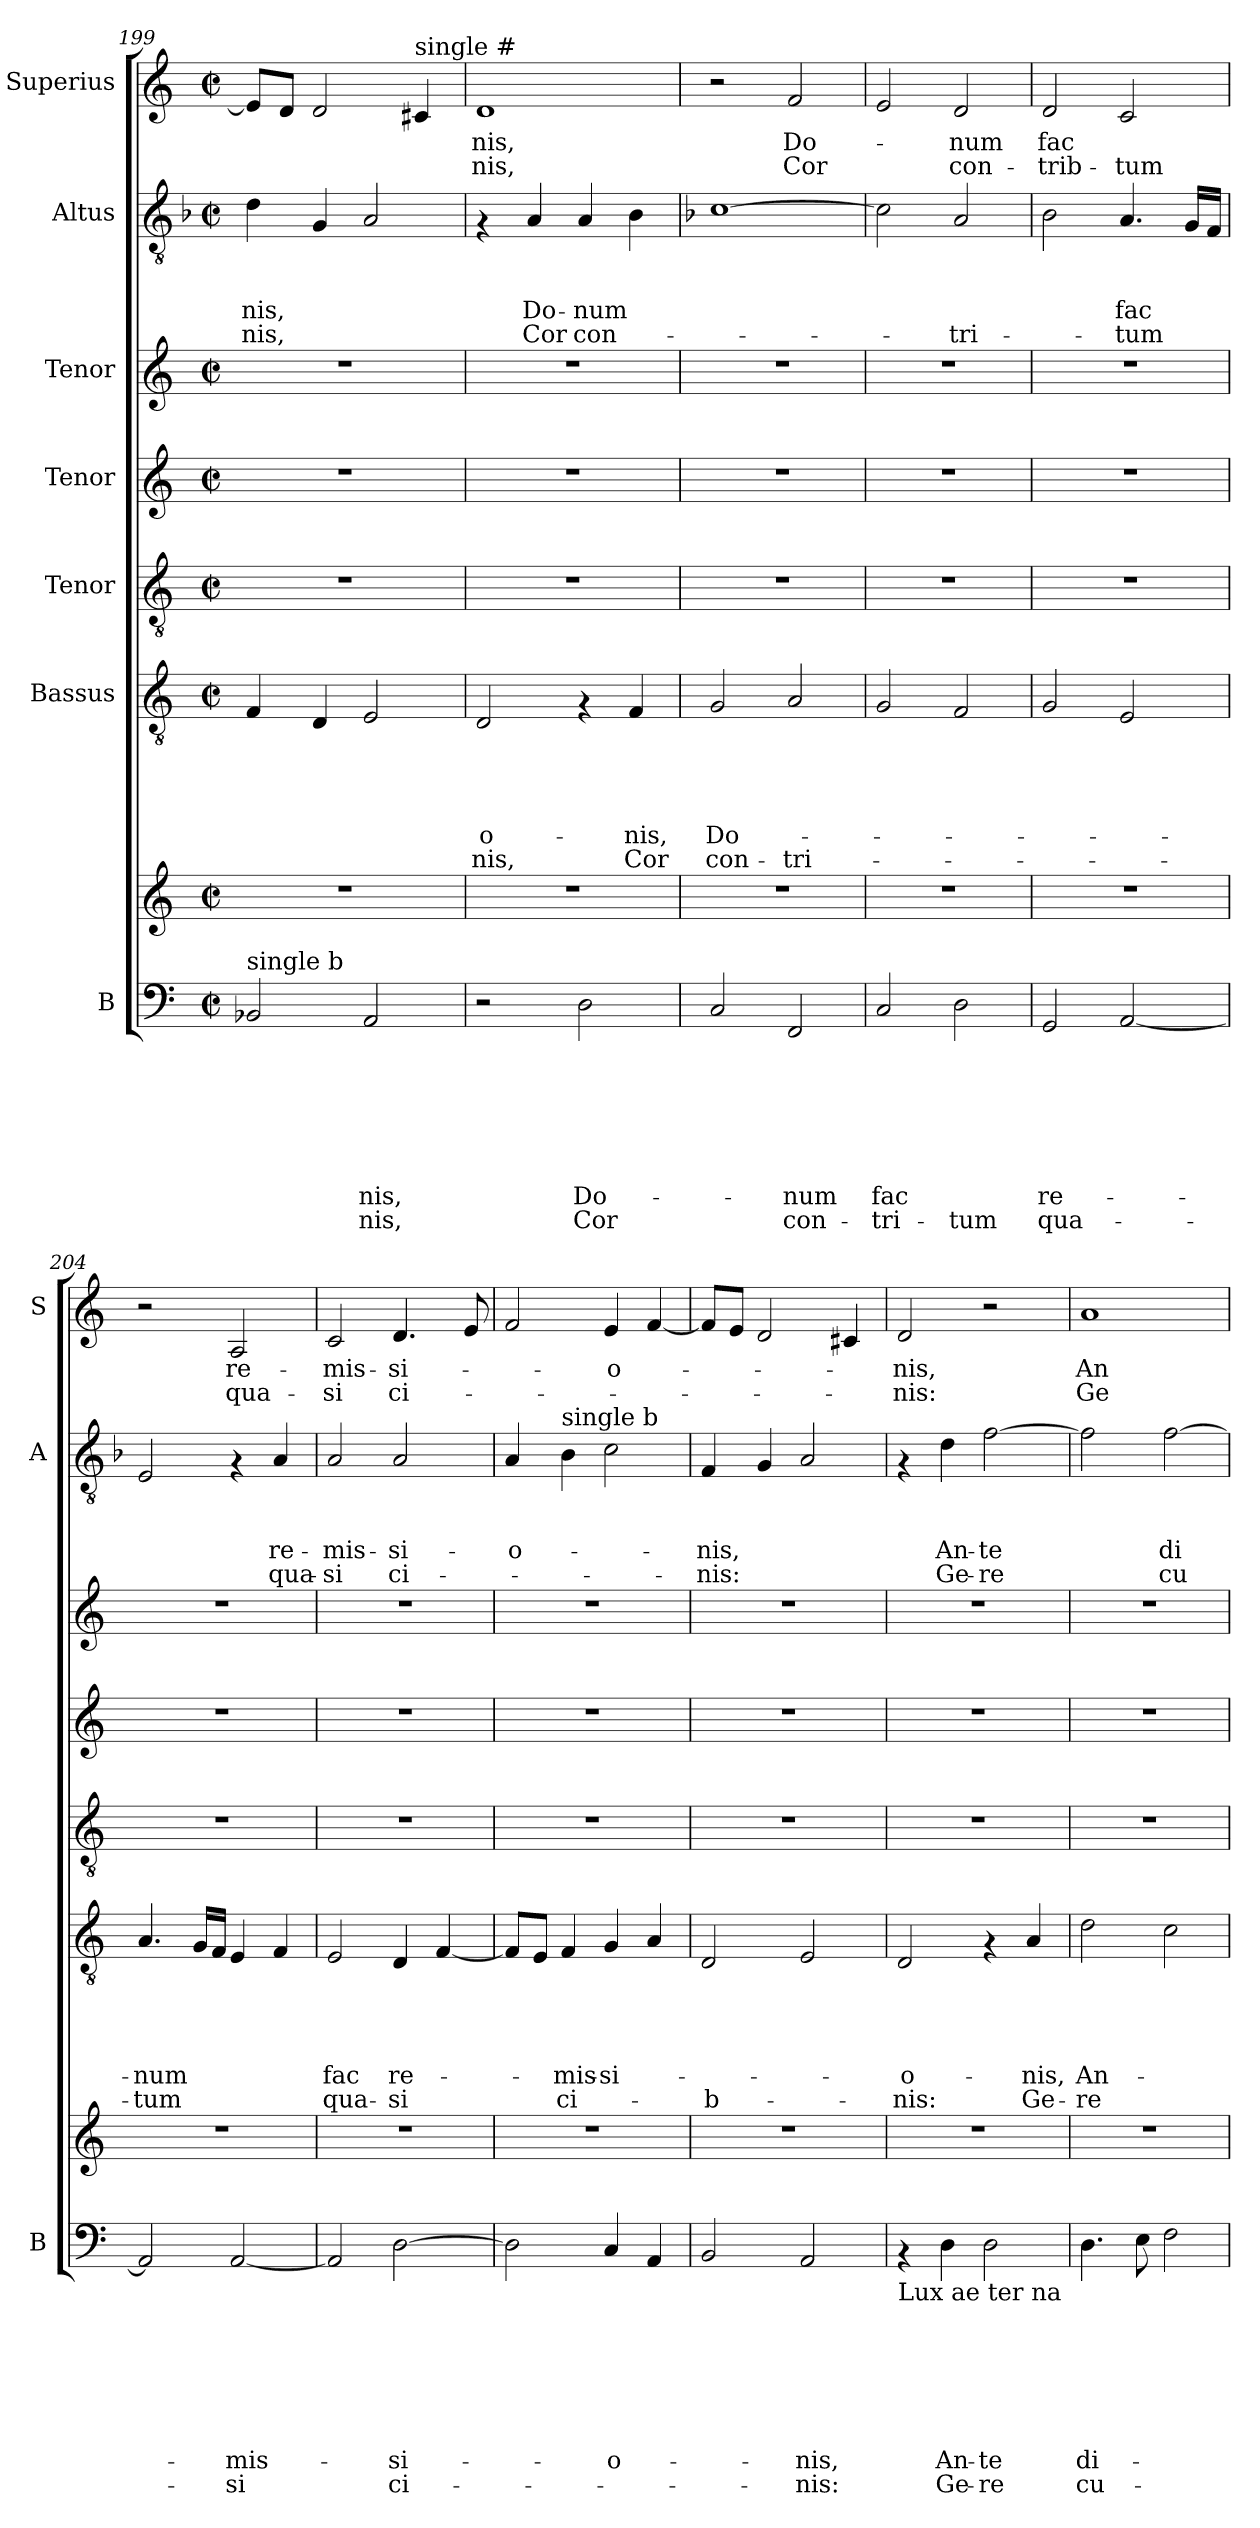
**kern	**text	**text	**text	**text	**text	**text	**text	**text	**kern	**kern	**text	**text	**text	**text	**text	**text	**kern	**kern	**kern	**kern	**text	**text	**text	**text	**kern	**text	**text
*part8	*part8	*part8	*part8	*part8	*part8	*part8	*part8	*part8	*part7	*part6	*part6	*part6	*part6	*part6	*part6	*part6	*part5	*part4	*part3	*part2	*part2	*part2	*part2	*part2	*part1	*part1	*part1
*staff8	*staff8	*staff8	*staff8	*staff8	*staff8	*staff8	*staff8	*staff8	*staff7	*staff6	*staff6	*staff6	*staff6	*staff6	*staff6	*staff6	*staff5	*staff4	*staff3	*staff2	*staff2	*staff2	*staff2	*staff2	*staff1	*staff1	*staff1
*I"B	*	*	*	*	*	*	*	*	*	*I"Bassus	*	*	*	*	*	*	*I"Tenor	*I"Tenor	*I"Tenor	*I"Altus	*	*	*	*	*I"Superius	*	*
*I'B	*	*	*	*	*	*	*	*	*	*	*	*	*	*	*	*	*	*	*	*I'A	*	*	*	*	*I'S	*	*
*clefF4	*	*	*	*	*	*	*	*	*clefG2	*clefGv2	*	*	*	*	*	*	*clefGv2	*clefG2	*clefG2	*clefGv2	*	*	*	*	*clefG2	*	*
*k[]	*	*	*	*	*	*	*	*	*k[]	*k[]	*	*	*	*	*	*	*k[]	*k[]	*k[]	*k[b-]	*	*	*	*	*k[]	*	*
*C:	*	*	*	*	*	*	*	*	*C:	*C:	*	*	*	*	*	*	*C:	*C:	*C:	*F:	*	*	*	*	*C:	*	*
*M2/2	*	*	*	*	*	*	*	*	*M2/2	*M2/2	*	*	*	*	*	*	*M2/2	*M2/2	*M2/2	*M2/2	*	*	*	*	*M2/2	*	*
*met(c|)	*	*	*	*	*	*	*	*	*met(c|)	*met(c|)	*	*	*	*	*	*	*met(c|)	*met(c|)	*met(c|)	*met(c|)	*	*	*	*	*met(c|)	*	*
=199	=199	=199	=199	=199	=199	=199	=199	=199	=199	=199	=199	=199	=199	=199	=199	=199	=199	=199	=199	=199	=199	=199	=199	=199	=199	=199	=199
!LO:TX:a:t=single b	!	!	!	!	!	!	!	!	!	!	!	!	!	!	!	!	!	!	!	!	!	!	!	!	!	!	!
!	!	!	!	!	!	!	!	!	!	!	!	!	!	!	!	!	!	!	!	!	!	!	!LO:LY:b	!LO:LY:b	!	!	!
2BB-/	.	.	.	.	.	.	.	.	1r	4F/	.	.	.	.	.	.	1r	1r	1r	4d\	.	.	-nis,	-nis,	8e/L]	.	.
.	.	.	.	.	.	.	.	.	.	.	.	.	.	.	.	.	.	.	.	.	.	.	.	.	8d/J	.	.
.	.	.	.	.	.	.	.	.	.	4D/	.	.	.	.	.	.	.	.	.	4G/	.	.	.	.	2d/	.	.
!	!	!	!	!	!	!	!LO:LY:b	!LO:LY:b	!	!	!	!	!	!	!	!	!	!	!	!	!	!	!	!	!	!	!
2AA/	.	.	.	.	.	.	-nis,	-nis,	.	2E/	.	.	.	.	.	.	.	.	.	2A/	.	.	.	.	.	.	.
!	!	!	!	!	!	!	!	!	!	!	!	!	!	!	!	!	!	!	!	!	!	!	!	!	!LO:TX:a:t=single #	!	!
.	.	.	.	.	.	.	.	.	.	.	.	.	.	.	.	.	.	.	.	.	.	.	.	.	4c#/	.	.
!!LO:LB:g=z
=200	=200	=200	=200	=200	=200	=200	=200	=200	=200	=200	=200	=200	=200	=200	=200	=200	=200	=200	=200	=200	=200	=200	=200	=200	=200	=200	=200
*	*	*	*	*	*	*	*	*	*	*	*	*	*	*	*	*	*	*	*	*k[]	*	*	*	*	*	*	*
*	*	*	*	*	*	*	*	*	*	*	*	*	*	*	*	*	*	*	*	*C:	*	*	*	*	*	*	*
!	!	!	!	!	!	!	!	!	!	!	!	!	!	!	!LO:LY:b	!LO:LY:b	!	!	!	!	!	!	!	!	!	!LO:LY:b	!LO:LY:b
2r	.	.	.	.	.	.	.	.	1r	2D/	.	.	.	.	-o-	-nis,	1r	1r	1r	4rF	.	.	.	.	1d	-nis,	-nis,
!	!	!	!	!	!	!	!	!	!	!	!	!	!	!	!	!	!	!	!	!	!	!	!LO:LY:b	!LO:LY:b	!	!	!
.	.	.	.	.	.	.	.	.	.	.	.	.	.	.	.	.	.	.	.	4A/	.	.	Do-	Cor	.	.	.
!	!	!	!	!	!	!	!LO:LY:b	!LO:LY:b	!	!	!	!	!	!	!	!	!	!	!	!	!	!	!LO:LY:b	!LO:LY:b	!	!	!
2D\	.	.	.	.	.	.	Do-	Cor	.	4rF	.	.	.	.	.	.	.	.	.	4A/	.	.	-num	con-	.	.	.
!	!	!	!	!	!	!	!	!	!	!	!	!	!	!	!LO:LY:b	!LO:LY:b	!	!	!	!	!	!	!	!	!	!	!
.	.	.	.	.	.	.	.	.	.	4F/	.	.	.	.	-nis,	Cor	.	.	.	4B\	.	.	.	.	.	.	.
=201	=201	=201	=201	=201	=201	=201	=201	=201	=201	=201	=201	=201	=201	=201	=201	=201	=201	=201	=201	=201	=201	=201	=201	=201	=201	=201	=201
*	*	*	*	*	*	*	*	*	*	*	*	*	*	*	*	*	*	*	*	*k[b-]	*	*	*	*	*	*	*
*	*	*	*	*	*	*	*	*	*	*	*	*	*	*	*	*	*	*	*	*F:	*	*	*	*	*	*	*
!	!	!	!	!	!	!	!	!	!	!	!	!	!	!	!LO:LY:b	!LO:LY:b	!	!	!	!	!	!	!	!	!	!	!
2C/	.	.	.	.	.	.	.	.	1r	2G/	.	.	.	.	Do-	con-	1r	1r	1r	[>1c	.	.	.	.	2r	.	.
!	!	!	!	!	!	!	!LO:LY:b	!LO:LY:b	!	!	!	!	!	!	!	!LO:LY:b	!	!	!	!	!	!	!	!	!	!LO:LY:b	!LO:LY:b
2FF/	.	.	.	.	.	.	-num	con-	.	2A/	.	.	.	.	.	-tri-	.	.	.	.	.	.	.	.	2f/	Do-	Cor
=202	=202	=202	=202	=202	=202	=202	=202	=202	=202	=202	=202	=202	=202	=202	=202	=202	=202	=202	=202	=202	=202	=202	=202	=202	=202	=202	=202
!	!	!	!	!	!	!	!LO:LY:b	!LO:LY:b	!	!	!	!	!	!	!	!	!	!	!	!	!	!	!	!	!	!	!
2C/	.	.	.	.	.	.	fac	-tri-	1r	2G/	.	.	.	.	.	.	1r	1r	1r	2c\]	.	.	.	.	2e/	.	.
!	!	!	!	!	!	!	!	!LO:LY:b	!	!	!	!	!	!	!	!	!	!	!	!	!	!	!	!LO:LY:b	!	!LO:LY:b	!LO:LY:b
2D\	.	.	.	.	.	.	.	-tum	.	2F/	.	.	.	.	.	.	.	.	.	2A/	.	.	.	-tri-	2d/	-num	con-
=203	=203	=203	=203	=203	=203	=203	=203	=203	=203	=203	=203	=203	=203	=203	=203	=203	=203	=203	=203	=203	=203	=203	=203	=203	=203	=203	=203
!	!	!	!	!	!	!	!LO:LY:b	!LO:LY:b	!	!	!	!	!	!	!	!	!	!	!	!	!	!	!	!	!	!LO:LY:b	!LO:LY:b
2GG/	.	.	.	.	.	.	re-	qua-	1r	2G/	.	.	.	.	.	.	1r	1r	1r	2B-\	.	.	.	.	2d/	fac	-trib-
!	!	!	!	!	!	!	!	!	!	!	!	!	!	!	!	!	!	!	!	!	!	!	!LO:LY:b	!LO:LY:b	!	!	!LO:LY:b
[<2AA/	.	.	.	.	.	.	.	.	.	2E/	.	.	.	.	.	.	.	.	.	4.A/	.	.	fac	-tum	2c/	.	-tum
.	.	.	.	.	.	.	.	.	.	.	.	.	.	.	.	.	.	.	.	16G/LL	.	.	.	.	.	.	.
.	.	.	.	.	.	.	.	.	.	.	.	.	.	.	.	.	.	.	.	16F/JJ	.	.	.	.	.	.	.
=204	=204	=204	=204	=204	=204	=204	=204	=204	=204	=204	=204	=204	=204	=204	=204	=204	=204	=204	=204	=204	=204	=204	=204	=204	=204	=204	=204
!	!	!	!	!	!	!	!	!	!	!	!	!	!	!	!LO:LY:b	!LO:LY:b	!	!	!	!	!	!	!	!	!	!	!
2AA/]	.	.	.	.	.	.	.	.	1r	4.A/	.	.	.	.	-num	-tum	1r	1r	1r	2E/	.	.	.	.	2r	.	.
.	.	.	.	.	.	.	.	.	.	16G/LL	.	.	.	.	.	.	.	.	.	.	.	.	.	.	.	.	.
.	.	.	.	.	.	.	.	.	.	16F/JJ	.	.	.	.	.	.	.	.	.	.	.	.	.	.	.	.	.
!	!	!	!	!	!	!	!LO:LY:b	!LO:LY:b	!	!	!	!	!	!	!	!	!	!	!	!	!	!	!	!	!	!LO:LY:b	!LO:LY:b
[<2AA/	.	.	.	.	.	.	-mis-	-si	.	4E/	.	.	.	.	.	.	.	.	.	4rF	.	.	.	.	2A/	re-	qua-
!	!	!	!	!	!	!	!	!	!	!	!	!	!	!	!	!	!	!	!	!	!	!	!LO:LY:b	!LO:LY:b	!	!	!
.	.	.	.	.	.	.	.	.	.	4F/	.	.	.	.	.	.	.	.	.	4A/	.	.	re-	qua-	.	.	.
=205	=205	=205	=205	=205	=205	=205	=205	=205	=205	=205	=205	=205	=205	=205	=205	=205	=205	=205	=205	=205	=205	=205	=205	=205	=205	=205	=205
!	!	!	!	!	!	!	!	!	!	!	!	!	!	!	!LO:LY:b	!LO:LY:b	!	!	!	!	!	!	!LO:LY:b	!LO:LY:b	!	!LO:LY:b	!LO:LY:b
2AA/]	.	.	.	.	.	.	.	.	1r	2E/	.	.	.	.	fac	qua-	1r	1r	1r	2A/	.	.	-mis-	-si	2c/	-mis-	-si
!	!	!	!	!	!	!	!LO:LY:b	!LO:LY:b	!	!	!	!	!	!	!LO:LY:b	!LO:LY:b	!	!	!	!	!	!	!LO:LY:b	!LO:LY:b	!	!LO:LY:b	!LO:LY:b
[>2D\	.	.	.	.	.	.	-si-	ci-	.	4D/	.	.	.	.	re-	-si	.	.	.	2A/	.	.	-si-	ci-	4.d/	-si-	ci-
.	.	.	.	.	.	.	.	.	.	[<4F/	.	.	.	.	.	.	.	.	.	.	.	.	.	.	.	.	.
.	.	.	.	.	.	.	.	.	.	.	.	.	.	.	.	.	.	.	.	.	.	.	.	.	8e/	.	.
=206	=206	=206	=206	=206	=206	=206	=206	=206	=206	=206	=206	=206	=206	=206	=206	=206	=206	=206	=206	=206	=206	=206	=206	=206	=206	=206	=206
!	!	!	!	!	!	!	!	!	!	!	!	!	!	!	!	!	!	!	!	!	!	!	!LO:LY:b	!	!	!	!
2D\]	.	.	.	.	.	.	.	.	1r	8F/L]	.	.	.	.	.	.	1r	1r	1r	4A/	.	.	-o-	.	2f/	.	.
.	.	.	.	.	.	.	.	.	.	8E/J	.	.	.	.	.	.	.	.	.	.	.	.	.	.	.	.	.
!	!	!	!	!	!	!	!	!	!	!	!	!	!	!	!	!	!	!	!	!LO:TX:a:t=single b	!	!	!	!	!	!	!
!	!	!	!	!	!	!	!	!	!	!	!	!	!	!	!LO:LY:b	!LO:LY:b	!	!	!	!	!	!	!	!	!	!	!
.	.	.	.	.	.	.	.	.	.	4F/	.	.	.	.	-mis-	ci-	.	.	.	4B-\	.	.	.	.	.	.	.
!	!	!	!	!	!	!	!LO:LY:b	!	!	!	!	!	!	!	!LO:LY:b	!	!	!	!	!	!	!	!	!	!	!LO:LY:b	!
4C/	.	.	.	.	.	.	-o-	.	.	4G/	.	.	.	.	-si-	.	.	.	.	2c\	.	.	.	.	4e/	-o-	.
4AA/	.	.	.	.	.	.	.	.	.	4A/	.	.	.	.	.	.	.	.	.	.	.	.	.	.	[<4f/	.	.
=207	=207	=207	=207	=207	=207	=207	=207	=207	=207	=207	=207	=207	=207	=207	=207	=207	=207	=207	=207	=207	=207	=207	=207	=207	=207	=207	=207
!	!	!	!	!	!	!	!	!	!	!	!	!	!	!	!	!LO:LY:b	!	!	!	!	!	!	!LO:LY:b	!LO:LY:b	!	!	!
2BB/	.	.	.	.	.	.	.	.	1r	2D/	.	.	.	.	.	-b-	1r	1r	1r	4F/	.	.	-nis,	-nis:	8f/L]	.	.
.	.	.	.	.	.	.	.	.	.	.	.	.	.	.	.	.	.	.	.	.	.	.	.	.	8e/J	.	.
.	.	.	.	.	.	.	.	.	.	.	.	.	.	.	.	.	.	.	.	4G/	.	.	.	.	2d/	.	.
!	!	!	!	!	!	!	!LO:LY:b	!LO:LY:b	!	!	!	!	!	!	!	!	!	!	!	!	!	!	!	!	!	!	!
2AA/	.	.	.	.	.	.	-nis,	-nis:	.	2E/	.	.	.	.	.	.	.	.	.	2A/	.	.	.	.	.	.	.
.	.	.	.	.	.	.	.	.	.	.	.	.	.	.	.	.	.	.	.	.	.	.	.	.	4c#X/	.	.
!!LO:PB:g=z
=208	=208	=208	=208	=208	=208	=208	=208	=208	=208	=208	=208	=208	=208	=208	=208	=208	=208	=208	=208	=208	=208	=208	=208	=208	=208	=208	=208
*	*	*	*	*	*	*	*	*	*	*	*	*	*	*	*	*	*	*	*	*k[]	*	*	*	*	*	*	*
*	*	*	*	*	*	*	*	*	*	*	*	*	*	*	*	*	*	*	*	*C:	*	*	*	*	*	*	*
!LO:TX:b:t=Lux ae ter na	!	!	!	!	!	!	!	!	!	!	!	!	!	!	!	!	!	!	!	!	!	!	!	!	!	!	!
!	!	!	!	!	!	!	!	!	!	!	!	!	!	!	!LO:LY:b	!LO:LY:b	!	!	!	!	!	!	!	!	!	!LO:LY:b	!LO:LY:b
4rAA	.	.	.	.	.	.	.	.	1r	2D/	.	.	.	.	-o-	-nis:	1r	1r	1r	4rF	.	.	.	.	2d/	-nis,	-nis:
!	!	!	!	!	!	!	!LO:LY:b	!LO:LY:b	!	!	!	!	!	!	!	!	!	!	!	!	!	!	!LO:LY:b	!LO:LY:b	!	!	!
4D\	.	.	.	.	.	.	An-	Ge-	.	.	.	.	.	.	.	.	.	.	.	4d\	.	.	An-	Ge-	.	.	.
!	!	!	!	!	!	!	!LO:LY:b	!LO:LY:b	!	!	!	!	!	!	!	!	!	!	!	!	!	!	!LO:LY:b	!LO:LY:b	!	!	!
2D\	.	.	.	.	.	.	-te	-re	.	4rF	.	.	.	.	.	.	.	.	.	[>2f\	.	.	-te	-re	2r	.	.
!	!	!	!	!	!	!	!	!	!	!	!	!	!	!	!LO:LY:b	!LO:LY:b	!	!	!	!	!	!	!	!	!	!	!
.	.	.	.	.	.	.	.	.	.	4A/	.	.	.	.	-nis,	Ge-	.	.	.	.	.	.	.	.	.	.	.
=209	=209	=209	=209	=209	=209	=209	=209	=209	=209	=209	=209	=209	=209	=209	=209	=209	=209	=209	=209	=209	=209	=209	=209	=209	=209	=209	=209
!	!	!	!	!	!	!	!LO:LY:b	!LO:LY:b	!	!	!	!	!	!	!LO:LY:b	!LO:LY:b	!	!	!	!	!	!	!	!	!	!LO:LY:b	!LO:LY:b
4.D\	.	.	.	.	.	.	di-	cu-	1r	2d\	.	.	.	.	An-	-re	1r	1r	1r	2f\]	.	.	.	.	1a	An-	Ge-
8E\	.	.	.	.	.	.	.	.	.	.	.	.	.	.	.	.	.	.	.	.	.	.	.	.	.	.	.
!	!	!	!	!	!	!	!	!	!	!	!	!	!	!	!	!	!	!	!	!	!	!	!LO:LY:b	!LO:LY:b	!	!	!
2F\	.	.	.	.	.	.	.	.	.	2c\	.	.	.	.	.	.	.	.	.	[>2f\	.	.	di-	cu-	.	.	.
=	=	=	=	=	=	=	=	=	=	=	=	=	=	=	=	=	=	=	=	=	=	=	=	=	=	=	=
*-	*-	*-	*-	*-	*-	*-	*-	*-	*-	*-	*-	*-	*-	*-	*-	*-	*-	*-	*-	*-	*-	*-	*-	*-	*-	*-	*-
